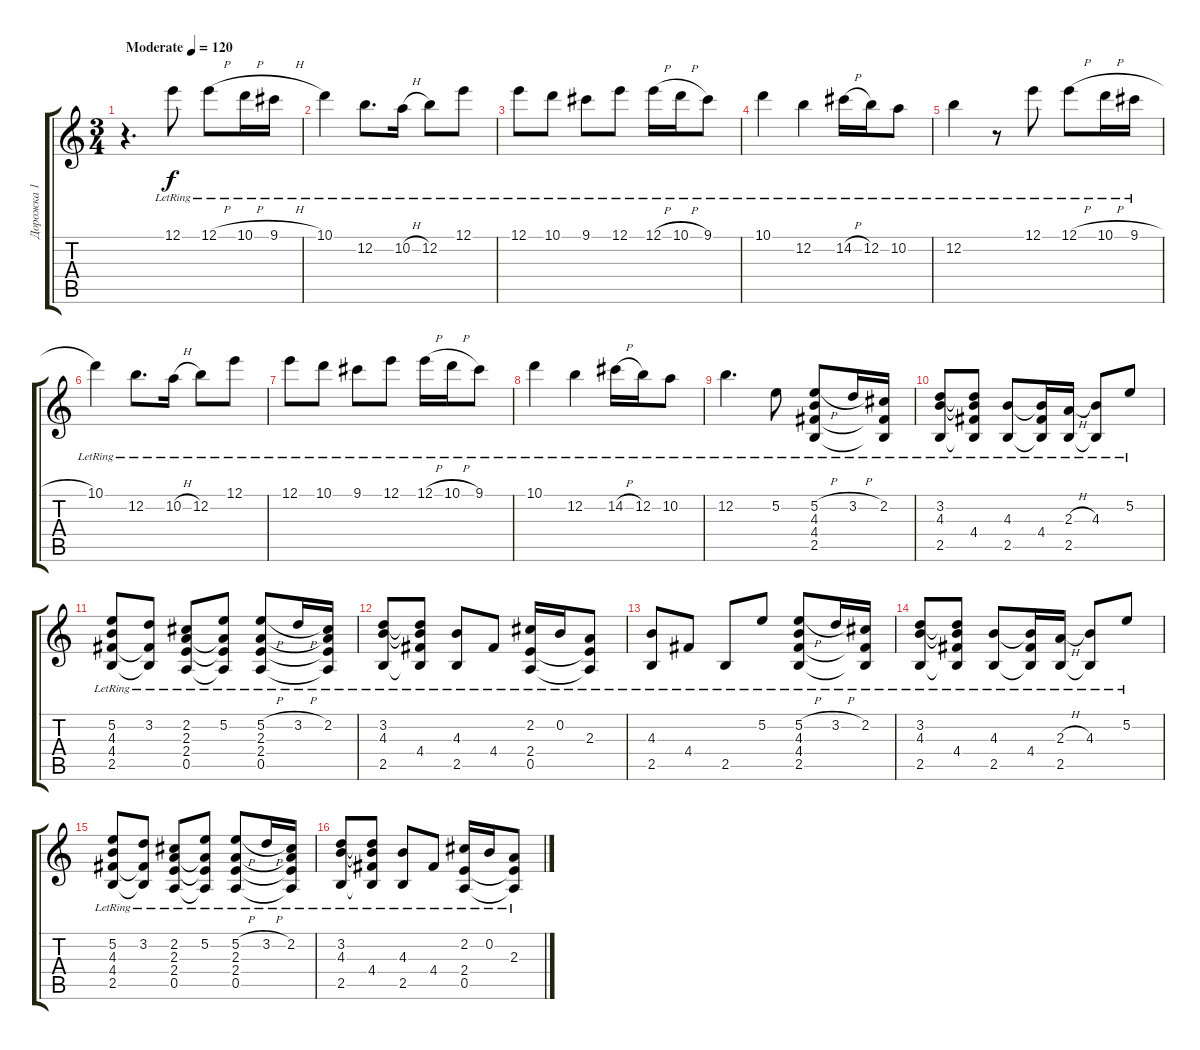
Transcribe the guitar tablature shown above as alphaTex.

\track ("Дорожка 1" "Дорожка 1") {instrument acousticguitarsteel}
\staff {score tabs}
\tuning (E4 B3 G3 D3 A2 E2) {hide}
\ts (3 4)
\tempo (120 "Moderate")
\clef g2
\ks c
r.4{d dy f instrument acousticguitarsteel} 12.1{lr}.8 12.1{h lr}.8 10.1{h lr}.16 9.1{h lr}.16 |
10.1{lr}.4 12.2{lr}.8{d} 10.2{h lr}.16 12.2{lr}.8 12.1{lr}.8 |
12.1{lr}.8 10.1{lr}.8 9.1{lr}.8 12.1{lr}.8 12.1{h lr}.16 10.1{h lr}.16 9.1{lr}.8 |
10.1{lr}.4 12.2{lr}.4 14.2{h lr}.16 12.2{lr}.16 10.2{lr}.8 |
12.2{lr}.4 r.8 12.1{lr}.8 12.1{h lr}.8 10.1{h lr}.16 9.1{h lr}.16 |
10.1{lr}.4 12.2{lr}.8{d} 10.2{h lr}.16 12.2{lr}.8 12.1{lr}.8 |
12.1{lr}.8 10.1{lr}.8 9.1{lr}.8 12.1{lr}.8 12.1{h lr}.16 10.1{h lr}.16 9.1{lr}.8 |
10.1{lr}.4 12.2{lr}.4 14.2{h lr}.16 12.2{lr}.16 10.2{lr}.8 |
12.2{lr}.4{d} 5.2{lr}.8 (5.2{h lr} 4.3{lr} 4.4{lr} 2.5{lr}).8 3.2{h lr}.16 (2.2{lr} 4.4{t} 2.5{t}).16 |
(3.2{lr} 4.3{lr} 2.5{lr}).8 (3.2{t} 4.3{t} 4.4{lr} 2.5{t}).8 (4.3{lr} 2.5{lr}).8 (4.3{t} 4.4{lr} 2.5{t}).16 (2.3{h lr} 2.5{lr}).16 (4.3{lr} 2.5{t}).8 5.2{lr}.8 |
(5.2{lr} 4.3{lr} 4.4{lr} 2.5{lr}).8 (3.2{lr} 4.4{t} 2.5{t}).8 (2.2{lr} 2.3{lr} 2.4{lr} 0.5{lr}).8 (5.2{lr} 2.3{t} 2.4{t} 0.5{t}).8 (5.2{h lr} 2.3{lr} 2.4{lr} 0.5{lr}).8 3.2{h lr}.16 (2.2{lr} 2.3{t} 2.4{t} 0.5{t}).16 |
(3.2{lr} 4.3{lr} 2.5{lr}).8 (3.2{t} 4.3{t} 4.4{lr} 2.5{t}).8 (4.3{lr} 2.5{lr}).8 4.4{lr}.8 (2.2{lr} 2.4{lr} 0.5{lr}).16 0.2{lr}.16 (2.3{lr} 2.4{t} 0.5{t}).8 |
(4.3{lr} 2.5{lr}).8 4.4{lr}.8 2.5{lr}.8 5.2{lr}.8 (5.2{h lr} 4.3{lr} 4.4{lr} 2.5{lr}).8 3.2{h lr}.16 (2.2{lr} 4.4{t} 2.5{t}).16 |
(3.2{lr} 4.3{lr} 2.5{lr}).8 (3.2{t} 4.3{t} 4.4{lr} 2.5{t}).8 (4.3{lr} 2.5{lr}).8 (4.3{t} 4.4{lr} 2.5{t}).16 (2.3{h lr} 2.5{lr}).16 (4.3{lr} 2.5{t}).8 5.2{lr}.8 |
(5.2{lr} 4.3{lr} 4.4{lr} 2.5{lr}).8 (3.2{lr} 4.4{t} 2.5{t}).8 (2.2{lr} 2.3{lr} 2.4{lr} 0.5{lr}).8 (5.2{lr} 2.3{t} 2.4{t} 0.5{t}).8 (5.2{h lr} 2.3{lr} 2.4{lr} 0.5{lr}).8 3.2{h lr}.16 (2.2{lr} 2.3{t} 2.4{t} 0.5{t}).16 |
(3.2{lr} 4.3{lr} 2.5{lr}).8 (3.2{t} 4.3{t} 4.4{lr} 2.5{t}).8 (4.3{lr} 2.5{lr}).8 4.4{lr}.8 (2.2{lr} 2.4{lr} 0.5{lr}).16 0.2{lr}.16 (2.3{lr} 2.4{t} 0.5{t}).8
